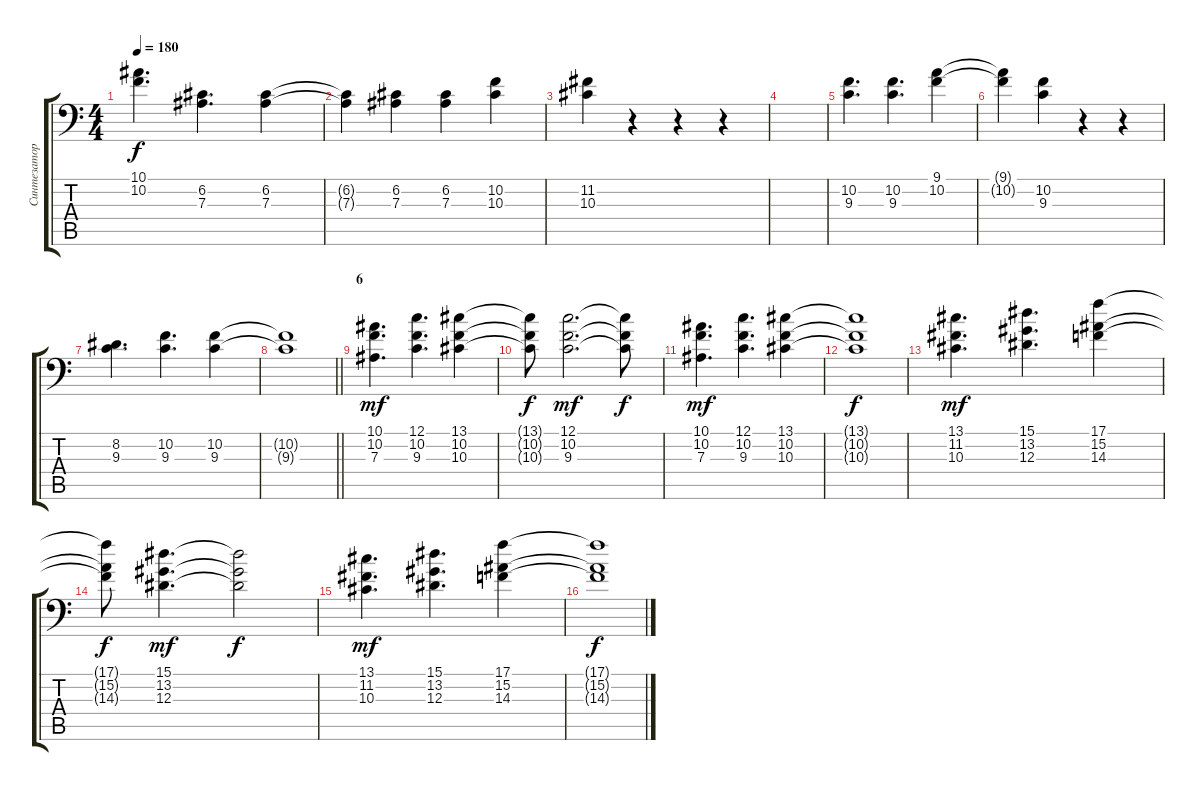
\track ("Синтезатор 2" "Синтезатор") {instrument stringensemble1}
\staff {score tabs}
\tuning (C4 G3 Eb3 Bb2 F2 Bb1) {hide}
\ts (4 4)
\tempo 180
\clef f4
\ks c
(10.1 10.2).4{d dy f} (6.2 7.3).4{d} (6.2 7.3).4 |
(6.2{t} 7.3{t}).4 (6.2 7.3).4 (6.2 7.3).4 (10.2 10.3).4 |
(11.2 10.3).4 r.4 r.4 r.4 |
|
(10.2 9.3).4{d} (10.2 9.3).4{d} (9.1 10.2).4 |
(9.1{t} 10.2{t}).4 (10.2 9.3).4 r.4 r.4 |
(8.2 9.3).4{d} (10.2 9.3).4{d} (10.2 9.3).4 |
\barLineRight lightlight
(10.2{t} 9.3{t}).1 |
\section ("" "6")
(10.1 10.2 7.3).4{d dy mf} (12.1 10.2 9.3).4{d} (13.1 10.2 10.3).4 |
(13.1{t} 10.2{t} 10.3{t}).8{dy f} (12.1 10.2 9.3).2{d dy mf} (12.1{t} 10.2{t} 9.3{t}).8{dy f} |
(10.1 10.2 7.3).4{d dy mf} (12.1 10.2 9.3).4{d} (13.1 10.2 10.3).4 |
(13.1{t} 10.2{t} 10.3{t}).1{dy f} |
(13.1 11.2 10.3).4{d dy mf} (15.1 13.2 12.3).4{d} (17.1 15.2 14.3).4 |
(17.1{t} 15.2{t} 14.3{t}).8{dy f} (15.1 13.2 12.3).4{d dy mf} (15.1{t} 13.2{t} 12.3{t}).2{dy f} |
(13.1 11.2 10.3).4{d dy mf} (15.1 13.2 12.3).4{d} (17.1 15.2 14.3).4 |
(17.1{t} 15.2{t} 14.3{t}).1{dy f}
